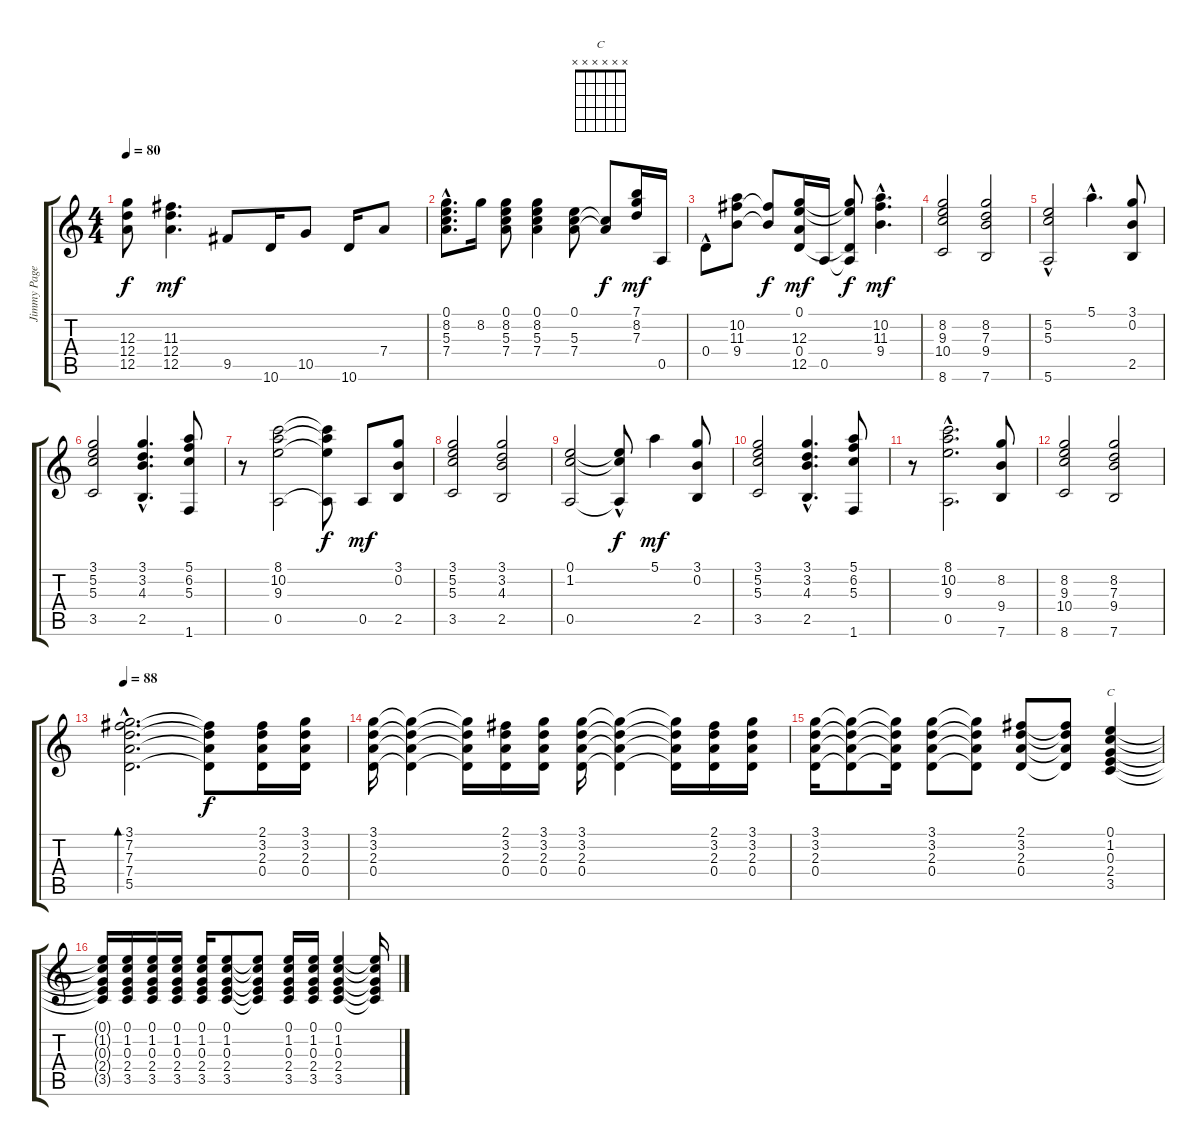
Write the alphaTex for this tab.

\track ("Jimmy Page" "Jimmy Page") {instrument acousticguitarsteel}
\staff {score tabs}
\tuning (E4 B3 G3 D3 A2 E2) {hide}
\chord ("C" x x x x x x) {firstfret 0}
\ts (4 4)
\tempo 80
\clef g2
\ks c
(12.3{t} 12.4{t} 12.5{t}).8{dy f} (11.3 12.4 12.5).4{d dy mf} 9.5.8 10.6.16 10.5.8 10.6.16 7.4.8 |
(0.1{hac} 8.2{hac} 5.3{hac} 7.4{hac}).8{d} 8.2.16 (0.1 8.2 5.3 7.4).8 (0.1 8.2 5.3 7.4).4 (0.1 5.3 7.4).8 (5.3{t} 7.4{t}).8{dy f} (7.1 8.2 7.3).16{dy mf} 0.5.16 |
0.4{hac}.8 (10.2 11.3 9.4).8 (11.3{t} 9.4{t}).8{dy f} (0.1 12.3 0.4 12.5).16{dy mf} 0.5.16 (0.1{t} 12.3{t} 0.4{t} 0.5{t}).8{dy f} (10.2{hac} 11.3{hac} 9.4{hac}).4{d dy mf} |
(8.2 9.3 10.4 8.6).2 (8.2 7.3 9.4 7.6).2 |
(5.2{hac} 5.3{hac} 5.6{hac}).2 5.1{hac}.4{d} (3.1 0.2 2.5).8 |
(3.1 5.2 5.3 3.5).2 (3.1{hac} 3.2{hac} 4.3{hac} 2.5{hac}).4{d} (5.1 6.2 5.3 1.6).8 |
r.8 (8.1 10.2 9.3 0.5).2 (8.1{t} 10.2{t} 9.3{t} 0.5{t}).8{dy f} 0.5.8{dy mf} (3.1 0.2 2.5).8 |
(3.1 5.2 5.3 3.5).2 (3.1 3.2 4.3 2.5).2 |
(0.1 1.2 0.5).2 (0.1{hac t} 1.2{hac t} 0.5{hac t}).8{dy f} 5.1.4{dy mf} (3.1 0.2 2.5).8 |
(3.1 5.2 5.3 3.5).2 (3.1{hac} 3.2{hac} 4.3{hac} 2.5{hac}).4{d} (5.1 6.2 5.3 1.6).8 |
r.8 (8.1{hac} 10.2{hac} 9.3{hac} 0.5{hac}).2{d} (8.2 9.4 7.6).8 |
(8.2 9.3 10.4 8.6).2 (8.2 7.3 9.4 7.6).2 |
\tempo 88
(3.1 7.2{hac} 7.3{hac} 7.4{hac} 5.5{hac}).2{d bd 60} (7.2{t} 7.3{t} 7.4{t} 5.5{t}).8{dy f} (2.1 3.2 2.3 0.4).16 (3.1 3.2 2.3 0.4).16 |
(3.1 3.2 2.3 0.4).16 (3.1{t} 3.2{t} 2.3{t} 0.4{t}).4 (3.1{t} 3.2{t} 2.3{t} 0.4{t}).16 (2.1 3.2 2.3 0.4).16 (3.1 3.2 2.3 0.4).16 (3.1 3.2 2.3 0.4).16 (3.1{t} 3.2{t} 2.3{t} 0.4{t}).4 (3.1{t} 3.2{t} 2.3{t} 0.4{t}).16 (2.1 3.2 2.3 0.4).16 (3.1 3.2 2.3 0.4).16 |
(3.1 3.2 2.3 0.4).16 (3.1{t} 3.2{t} 2.3{t} 0.4{t}).8 (3.1{t} 3.2{t} 2.3{t} 0.4{t}).16 (3.1 3.2 2.3 0.4).8 (3.1{t} 3.2{t} 2.3{t} 0.4{t}).8 (2.1 3.2 2.3 0.4).8 (2.1{t} 3.2{t} 2.3{t} 0.4{t}).8 (0.1 1.2 0.3 2.4 3.5).4{ch "C"} |
(0.1{t} 1.2{t} 0.3{t} 2.4{t} 3.5{t}).16 (0.1 1.2 0.3 2.4 3.5).16 (0.1 1.2 0.3 2.4 3.5).16 (0.1 1.2 0.3 2.4 3.5).16 (0.1 1.2 0.3 2.4 3.5).16 (0.1 1.2 0.3 2.4 3.5).8 (0.1{t} 1.2{t} 0.3{t} 2.4{t} 3.5{t}).8 (0.1 1.2 0.3 2.4 3.5).16 (0.1 1.2 0.3 2.4 3.5).16 (0.1 1.2 0.3 2.4 3.5).4 (0.1{t} 1.2{t} 0.3{t} 2.4{t} 3.5{t}).16
